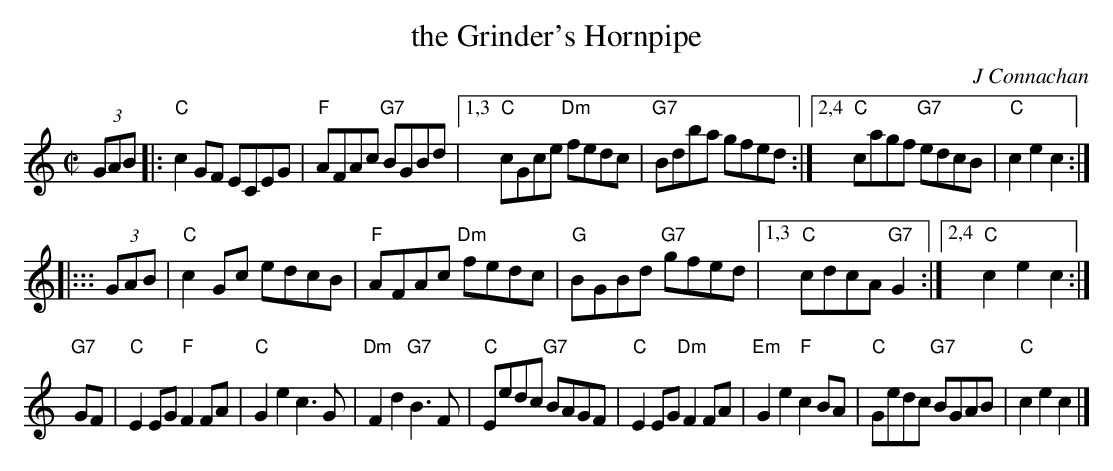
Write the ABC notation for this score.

X:1
T: the Grinder's Hornpipe
C: J Connachan
M: C|
L: 1/8
K: C
(3GAB \
|: "C"c2GF ECEG | "F"AFAc "G7"BGBd |1,3 "C"cGce "Dm"fedc |"G7"Bdba gfed \
                                  :|2,4 "C"cagf "G7"edcB | "C"c2e2 c2 :|
|::: (3GAB \
| "C"c2Gc edcB | "F"AFAc "Dm"fedc | "G"BGBd "G7"gfed |1,3 "C"cdcA "G7"G2 \
                                                    :|2,4 "C"c2e2     c2 :|
"G7"GF \
| "C"E2EG  "F"F2FA | "C"G2e2    c3G  |"Dm"F2d2 "G7"B3F  | "C"Eedc "G7"BAGF \
| "C"E2EG "Dm"F2FA |"Em"G2e2 "F"c2BA | "C"Gedc "G7"BGAB | "C"c2e2     c2 |]
